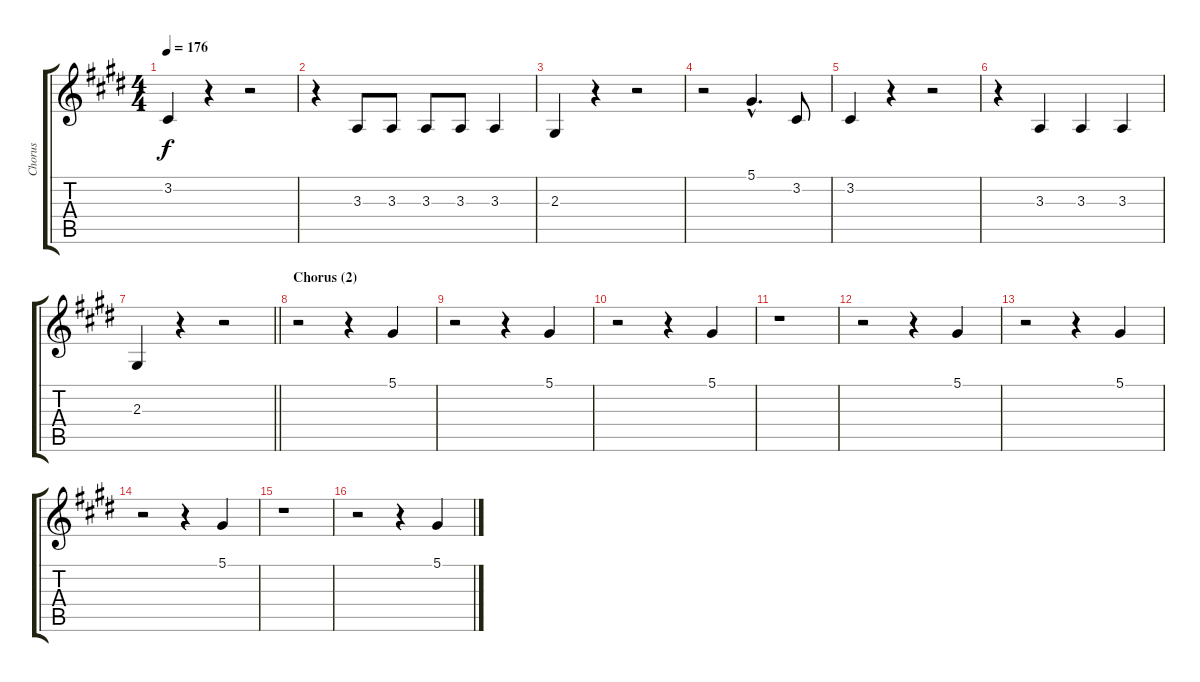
\track ("Chorus" "Chorus") {instrument sopranosax}
\staff {score tabs}
\tuning (Eb4 Bb3 Gb3 Db3 Ab2 Eb2) {hide}
\ts (4 4)
\tempo 176
\clef g2
\ks c#minor
3.2.4{dy f} r.4 r.2 |
r.4 3.3.8 3.3.8 3.3.8 3.3.8 3.3.4 |
2.3.4 r.4 r.2 |
r.2 5.1{hac}.4{d} 3.2.8 |
3.2.4 r.4 r.2 |
r.4 3.3.4 3.3.4 3.3.4 |
\barLineRight lightlight
2.3.4 r.4 r.2 |
\section ("" "Chorus (2)")
r.2 r.4 5.1.4 |
r.2 r.4 5.1.4 |
r.2 r.4 5.1.4 |
r.1 |
r.2 r.4 5.1.4 |
r.2 r.4 5.1.4 |
r.2 r.4 5.1.4 |
r.1 |
r.2 r.4 5.1.4
